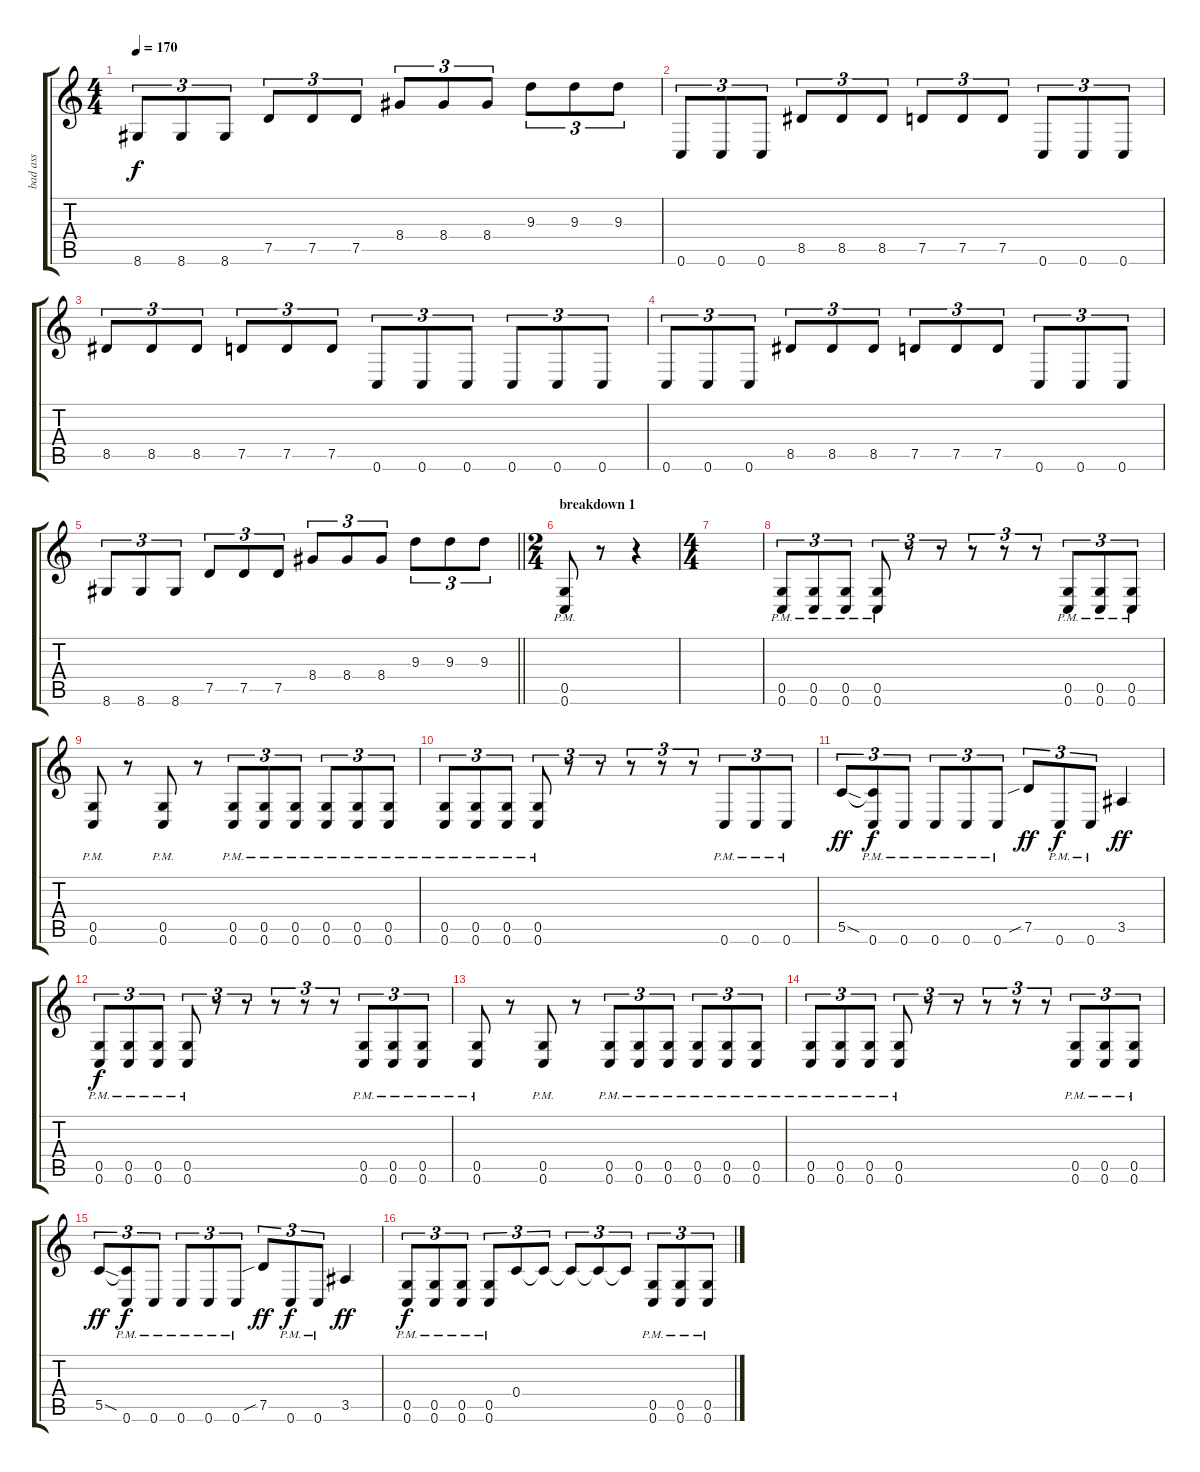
\track ("bad ass" "bad ass") {instrument electricbasspick}
\staff {score tabs}
\tuning (D4 A3 F3 C3 G2 C2) {hide}
\ts (4 4)
\tempo 170
\clef g2
\ks c
8.6.8{tu (3 2) dy f} 8.6.8{tu (3 2)} 8.6.8{tu (3 2)} 7.5.8{tu (3 2)} 7.5.8{tu (3 2)} 7.5.8{tu (3 2)} 8.4.8{tu (3 2)} 8.4.8{tu (3 2)} 8.4.8{tu (3 2)} 9.3.8{tu (3 2)} 9.3.8{tu (3 2)} 9.3.8{tu (3 2)} |
0.6.8{tu (3 2)} 0.6.8{tu (3 2)} 0.6.8{tu (3 2)} 8.5.8{tu (3 2)} 8.5.8{tu (3 2)} 8.5.8{tu (3 2)} 7.5.8{tu (3 2)} 7.5.8{tu (3 2)} 7.5.8{tu (3 2)} 0.6.8{tu (3 2)} 0.6.8{tu (3 2)} 0.6.8{tu (3 2)} |
8.5.8{tu (3 2)} 8.5.8{tu (3 2)} 8.5.8{tu (3 2)} 7.5.8{tu (3 2)} 7.5.8{tu (3 2)} 7.5.8{tu (3 2)} 0.6.8{tu (3 2)} 0.6.8{tu (3 2)} 0.6.8{tu (3 2)} 0.6.8{tu (3 2)} 0.6.8{tu (3 2)} 0.6.8{tu (3 2)} |
0.6.8{tu (3 2)} 0.6.8{tu (3 2)} 0.6.8{tu (3 2)} 8.5.8{tu (3 2)} 8.5.8{tu (3 2)} 8.5.8{tu (3 2)} 7.5.8{tu (3 2)} 7.5.8{tu (3 2)} 7.5.8{tu (3 2)} 0.6.8{tu (3 2)} 0.6.8{tu (3 2)} 0.6.8{tu (3 2)} |
\barLineRight lightlight
8.6.8{tu (3 2)} 8.6.8{tu (3 2)} 8.6.8{tu (3 2)} 7.5.8{tu (3 2)} 7.5.8{tu (3 2)} 7.5.8{tu (3 2)} 8.4.8{tu (3 2)} 8.4.8{tu (3 2)} 8.4.8{tu (3 2)} 9.3.8{tu (3 2)} 9.3.8{tu (3 2)} 9.3.8{tu (3 2)} |
\ts (2 4)
\section ("" "breakdown 1")
(0.5 0.6{pm}).8 r.8 r.4 |
\ts (4 4)
|
(0.5{pm} 0.6{pm}).8{tu (3 2)} (0.5{pm} 0.6{pm}).8{tu (3 2)} (0.5{pm} 0.6{pm}).8{tu (3 2)} (0.5{pm} 0.6{pm}).8{tu (3 2)} r.8{tu (3 2)} r.8{tu (3 2)} r.8{tu (3 2)} r.8{tu (3 2)} r.8{tu (3 2)} (0.5{pm} 0.6{pm}).8{tu (3 2)} (0.5{pm} 0.6{pm}).8{tu (3 2)} (0.5{pm} 0.6{pm}).8{tu (3 2)} |
(0.5 0.6{pm}).8 r.8 (0.5 0.6{pm}).8 r.8 (0.5 0.6{pm}).8{tu (3 2)} (0.5 0.6{pm}).8{tu (3 2)} (0.5 0.6{pm}).8{tu (3 2)} (0.5 0.6{pm}).8{tu (3 2)} (0.5 0.6{pm}).8{tu (3 2)} (0.5 0.6{pm}).8{tu (3 2)} |
(0.5 0.6{pm}).8{tu (3 2)} (0.5 0.6{pm}).8{tu (3 2)} (0.5 0.6{pm}).8{tu (3 2)} (0.5 0.6{pm}).8{tu (3 2)} r.8{tu (3 2)} r.8{tu (3 2)} r.8{tu (3 2)} r.8{tu (3 2)} r.8{tu (3 2)} 0.6{pm}.8{tu (3 2)} 0.6{pm}.8{tu (3 2)} 0.6{pm}.8{tu (3 2)} |
5.5{sod}.8{tu (3 2) dy ff} (5.5{t} 0.6{pm}).8{tu (3 2) dy f} 0.6{pm}.8{tu (3 2)} 0.6{pm}.8{tu (3 2)} 0.6{pm}.8{tu (3 2)} 0.6{pm}.8{tu (3 2)} 7.5{sib}.8{tu (3 2) dy ff} 0.6{pm}.8{tu (3 2) dy f} 0.6{pm}.8{tu (3 2)} 3.5.4{dy ff} |
(0.5{pm} 0.6{pm}).8{tu (3 2) dy f} (0.5{pm} 0.6{pm}).8{tu (3 2)} (0.5{pm} 0.6{pm}).8{tu (3 2)} (0.5{pm} 0.6{pm}).8{tu (3 2)} r.8{tu (3 2)} r.8{tu (3 2)} r.8{tu (3 2)} r.8{tu (3 2)} r.8{tu (3 2)} (0.5{pm} 0.6{pm}).8{tu (3 2)} (0.5{pm} 0.6{pm}).8{tu (3 2)} (0.5{pm} 0.6{pm}).8{tu (3 2)} |
(0.5{pm} 0.6{pm}).8 r.8 (0.5{pm} 0.6{pm}).8 r.8 (0.5{pm} 0.6{pm}).8{tu (3 2)} (0.5{pm} 0.6{pm}).8{tu (3 2)} (0.5{pm} 0.6{pm}).8{tu (3 2)} (0.5{pm} 0.6{pm}).8{tu (3 2)} (0.5{pm} 0.6{pm}).8{tu (3 2)} (0.5{pm} 0.6{pm}).8{tu (3 2)} |
(0.5{pm} 0.6{pm}).8{tu (3 2)} (0.5{pm} 0.6{pm}).8{tu (3 2)} (0.5{pm} 0.6{pm}).8{tu (3 2)} (0.5{pm} 0.6{pm}).8{tu (3 2)} r.8{tu (3 2)} r.8{tu (3 2)} r.8{tu (3 2)} r.8{tu (3 2)} r.8{tu (3 2)} (0.5{pm} 0.6{pm}).8{tu (3 2)} (0.5{pm} 0.6{pm}).8{tu (3 2)} (0.5{pm} 0.6{pm}).8{tu (3 2)} |
5.5{sod}.8{tu (3 2) dy ff} (5.5{t} 0.6{pm}).8{tu (3 2) dy f} 0.6{pm}.8{tu (3 2)} 0.6{pm}.8{tu (3 2)} 0.6{pm}.8{tu (3 2)} 0.6{pm}.8{tu (3 2)} 7.5{sib}.8{tu (3 2) dy ff} 0.6{pm}.8{tu (3 2) dy f} 0.6{pm}.8{tu (3 2)} 3.5.4{dy ff} |
(0.5 0.6{pm}).8{tu (3 2) dy f} (0.5 0.6{pm}).8{tu (3 2)} (0.5 0.6{pm}).8{tu (3 2)} (0.5 0.6{pm}).8{tu (3 2)} 0.4.8{tu (3 2)} 0.4{t}.8{tu (3 2)} 0.4{t}.8{tu (3 2)} 0.4{t}.8{tu (3 2)} 0.4{t}.8{tu (3 2)} (0.5 0.6{pm}).8{tu (3 2)} (0.5 0.6{pm}).8{tu (3 2)} (0.5 0.6{pm}).8{tu (3 2)}
